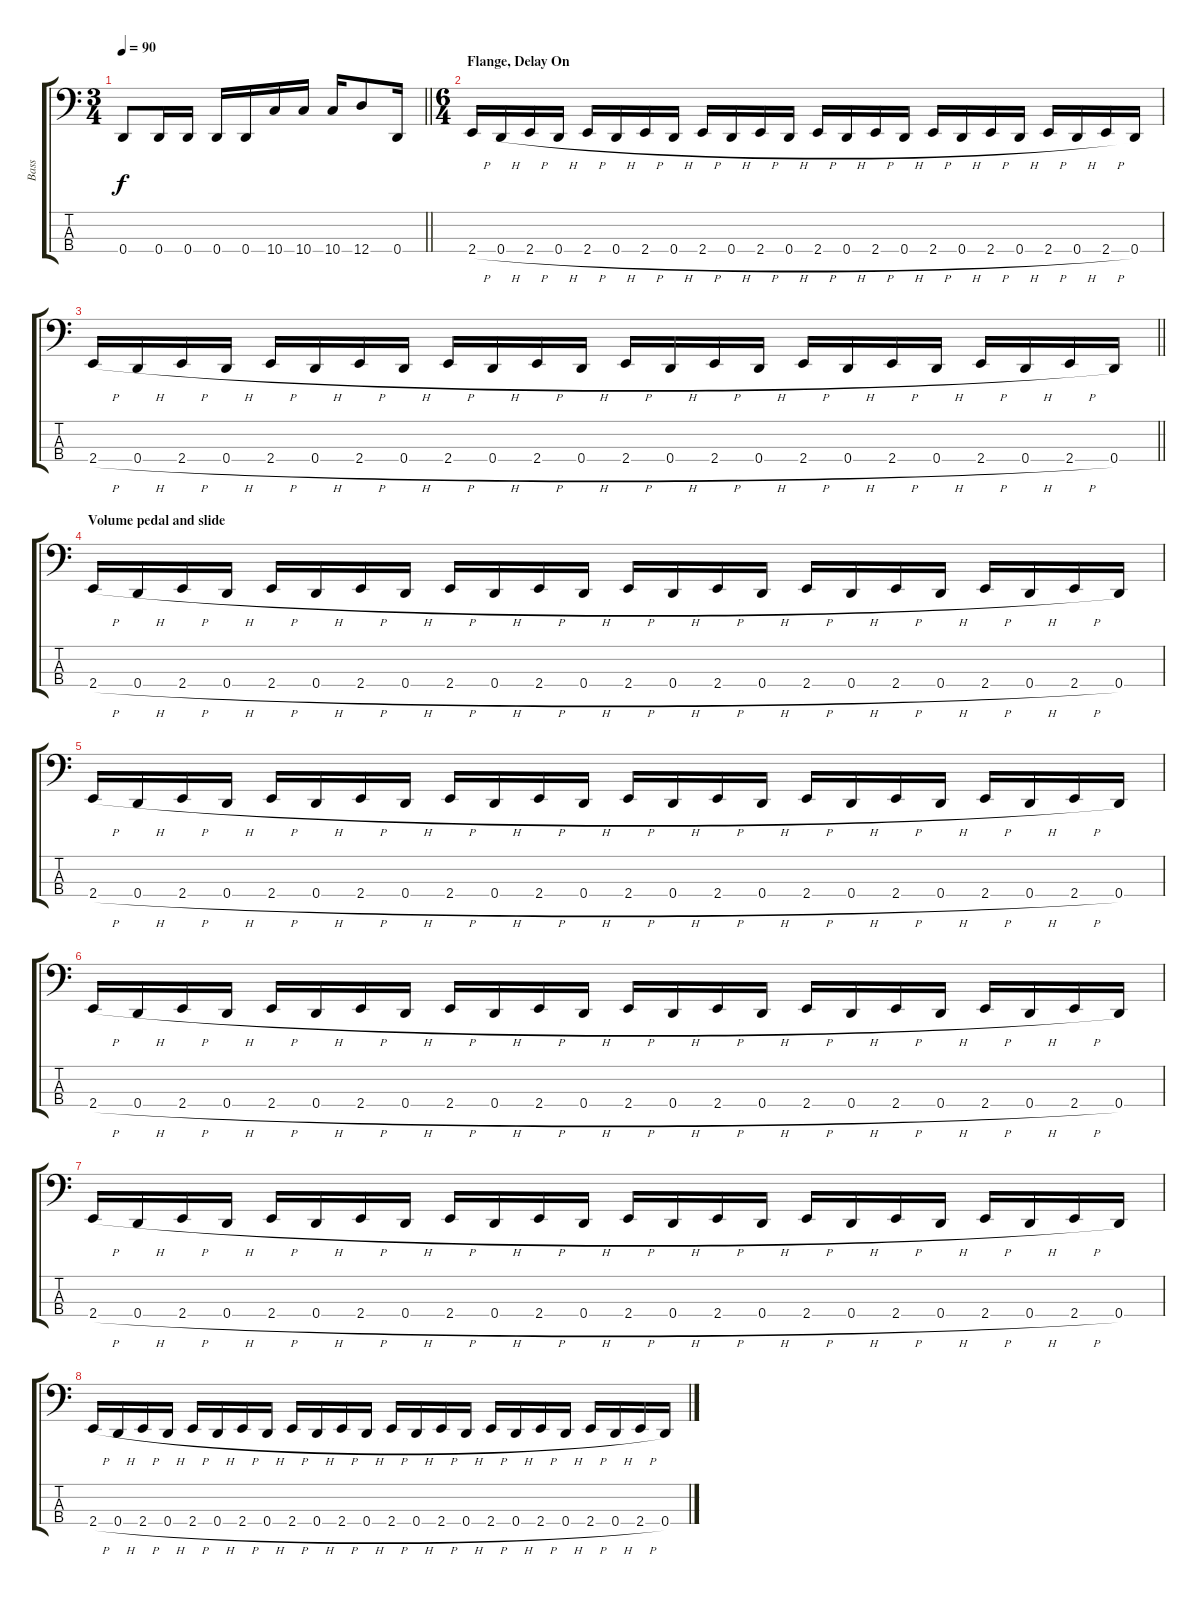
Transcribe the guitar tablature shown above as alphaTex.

\track ("Bass" "Bass") {instrument electricbasspick}
\staff {score tabs}
\tuning (G2 D2 A1 D1) {hide}
\ts (3 4)
\tempo 90
\clef f4
\barLineRight lightlight
\ks c
0.4.8{dy f} 0.4.16 0.4.16 0.4.16 0.4.16 10.4.16 10.4.16 10.4.16 12.4.8 0.4.16 |
\ts (6 4)
\section ("" "Flange, Delay On")
2.4{h}.16 0.4{h}.16 2.4{h}.16 0.4{h}.16 2.4{h}.16 0.4{h}.16 2.4{h}.16 0.4{h}.16 2.4{h}.16 0.4{h}.16 2.4{h}.16 0.4{h}.16 2.4{h}.16 0.4{h}.16 2.4{h}.16 0.4{h}.16 2.4{h}.16 0.4{h}.16 2.4{h}.16 0.4{h}.16 2.4{h}.16 0.4{h}.16 2.4{h}.16 0.4.16 |
\barLineRight lightlight
2.4{h}.16 0.4{h}.16 2.4{h}.16 0.4{h}.16 2.4{h}.16 0.4{h}.16 2.4{h}.16 0.4{h}.16 2.4{h}.16 0.4{h}.16 2.4{h}.16 0.4{h}.16 2.4{h}.16 0.4{h}.16 2.4{h}.16 0.4{h}.16 2.4{h}.16 0.4{h}.16 2.4{h}.16 0.4{h}.16 2.4{h}.16 0.4{h}.16 2.4{h}.16 0.4.16 |
\section ("" "Volume pedal and slide")
2.4{h}.16 0.4{h}.16 2.4{h}.16 0.4{h}.16 2.4{h}.16 0.4{h}.16 2.4{h}.16 0.4{h}.16 2.4{h}.16 0.4{h}.16 2.4{h}.16 0.4{h}.16 2.4{h}.16 0.4{h}.16 2.4{h}.16 0.4{h}.16 2.4{h}.16 0.4{h}.16 2.4{h}.16 0.4{h}.16 2.4{h}.16 0.4{h}.16 2.4{h}.16 0.4.16 |
2.4{h}.16 0.4{h}.16 2.4{h}.16 0.4{h}.16 2.4{h}.16 0.4{h}.16 2.4{h}.16 0.4{h}.16 2.4{h}.16 0.4{h}.16 2.4{h}.16 0.4{h}.16 2.4{h}.16 0.4{h}.16 2.4{h}.16 0.4{h}.16 2.4{h}.16 0.4{h}.16 2.4{h}.16 0.4{h}.16 2.4{h}.16 0.4{h}.16 2.4{h}.16 0.4.16 |
2.4{h}.16 0.4{h}.16 2.4{h}.16 0.4{h}.16 2.4{h}.16 0.4{h}.16 2.4{h}.16 0.4{h}.16 2.4{h}.16 0.4{h}.16 2.4{h}.16 0.4{h}.16 2.4{h}.16 0.4{h}.16 2.4{h}.16 0.4{h}.16 2.4{h}.16 0.4{h}.16 2.4{h}.16 0.4{h}.16 2.4{h}.16 0.4{h}.16 2.4{h}.16 0.4.16 |
2.4{h}.16 0.4{h}.16 2.4{h}.16 0.4{h}.16 2.4{h}.16 0.4{h}.16 2.4{h}.16 0.4{h}.16 2.4{h}.16 0.4{h}.16 2.4{h}.16 0.4{h}.16 2.4{h}.16 0.4{h}.16 2.4{h}.16 0.4{h}.16 2.4{h}.16 0.4{h}.16 2.4{h}.16 0.4{h}.16 2.4{h}.16 0.4{h}.16 2.4{h}.16 0.4.16 |
2.4{h}.16 0.4{h}.16 2.4{h}.16 0.4{h}.16 2.4{h}.16 0.4{h}.16 2.4{h}.16 0.4{h}.16 2.4{h}.16 0.4{h}.16 2.4{h}.16 0.4{h}.16 2.4{h}.16 0.4{h}.16 2.4{h}.16 0.4{h}.16 2.4{h}.16 0.4{h}.16 2.4{h}.16 0.4{h}.16 2.4{h}.16 0.4{h}.16 2.4{h}.16 0.4.16
